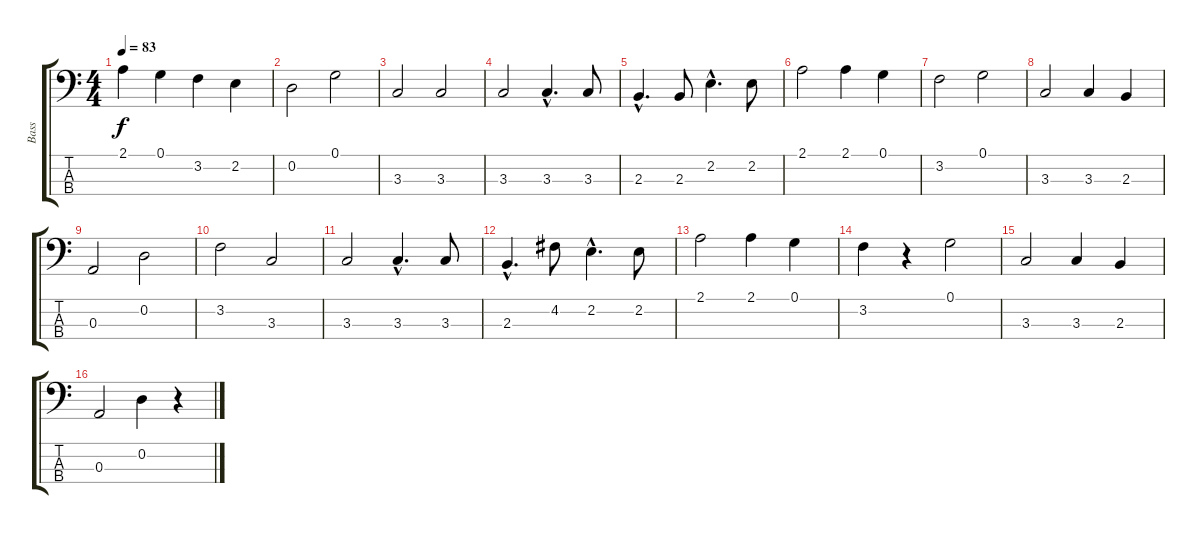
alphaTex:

\track ("Bass" "Bass") {instrument acousticbass}
\staff {score tabs}
\tuning (G2 D2 A1 E1) {hide}
\ts (4 4)
\tempo 83
\clef f4
\ks c
2.1.4{dy f} 0.1.4 3.2.4 2.2.4 |
0.2.2 0.1.2 |
3.3.2 3.3.2 |
3.3.2 3.3{hac}.4{d} 3.3.8 |
2.3{hac}.4{d} 2.3.8 2.2{hac}.4{d} 2.2.8 |
2.1.2 2.1.4 0.1.4 |
3.2.2 0.1.2 |
3.3.2 3.3.4 2.3.4 |
0.3.2 0.2.2 |
3.2.2 3.3.2 |
3.3.2 3.3{hac}.4{d} 3.3.8 |
2.3{hac}.4{d} 4.2.8 2.2{hac}.4{d} 2.2.8 |
2.1.2 2.1.4 0.1.4 |
3.2.4 r.4 0.1.2 |
3.3.2 3.3.4 2.3.4 |
0.3.2 0.2.4 r.4
